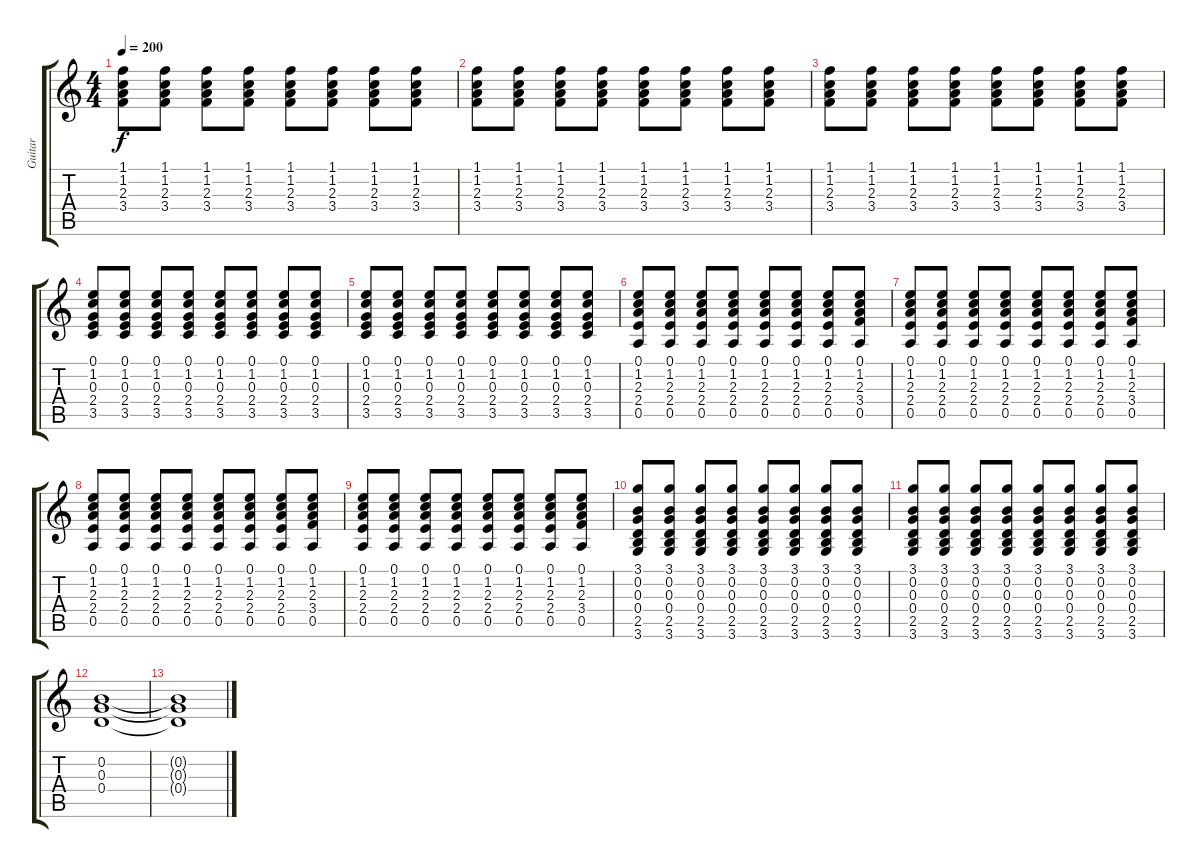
\track ("Guitar" "Guitar") {instrument electricguitarjazz}
\staff {score tabs}
\tuning (E4 B3 G3 D3 A2 E2) {hide}
\ts (4 4)
\tempo 200
\clef g2
\ks c
(1.1 1.2 2.3 3.4).8{dy f} (1.1 1.2 2.3 3.4).8 (1.1 1.2 2.3 3.4).8 (1.1 1.2 2.3 3.4).8 (1.1 1.2 2.3 3.4).8 (1.1 1.2 2.3 3.4).8 (1.1 1.2 2.3 3.4).8 (1.1 1.2 2.3 3.4).8 |
(1.1 1.2 2.3 3.4).8 (1.1 1.2 2.3 3.4).8 (1.1 1.2 2.3 3.4).8 (1.1 1.2 2.3 3.4).8 (1.1 1.2 2.3 3.4).8 (1.1 1.2 2.3 3.4).8 (1.1 1.2 2.3 3.4).8 (1.1 1.2 2.3 3.4).8 |
(1.1 1.2 2.3 3.4).8 (1.1 1.2 2.3 3.4).8 (1.1 1.2 2.3 3.4).8 (1.1 1.2 2.3 3.4).8 (1.1 1.2 2.3 3.4).8 (1.1 1.2 2.3 3.4).8 (1.1 1.2 2.3 3.4).8 (1.1 1.2 2.3 3.4).8 |
(0.1 1.2 0.3 2.4 3.5).8 (0.1 1.2 0.3 2.4 3.5).8 (0.1 1.2 0.3 2.4 3.5).8 (0.1 1.2 0.3 2.4 3.5).8 (0.1 1.2 0.3 2.4 3.5).8 (0.1 1.2 0.3 2.4 3.5).8 (0.1 1.2 0.3 2.4 3.5).8 (0.1 1.2 0.3 2.4 3.5).8 |
(0.1 1.2 0.3 2.4 3.5).8 (0.1 1.2 0.3 2.4 3.5).8 (0.1 1.2 0.3 2.4 3.5).8 (0.1 1.2 0.3 2.4 3.5).8 (0.1 1.2 0.3 2.4 3.5).8 (0.1 1.2 0.3 2.4 3.5).8 (0.1 1.2 0.3 2.4 3.5).8 (0.1 1.2 0.3 2.4 3.5).8 |
(0.1 1.2 2.3 2.4 0.5).8 (0.1 1.2 2.3 2.4 0.5).8 (0.1 1.2 2.3 2.4 0.5).8 (0.1 1.2 2.3 2.4 0.5).8 (0.1 1.2 2.3 2.4 0.5).8 (0.1 1.2 2.3 2.4 0.5).8 (0.1 1.2 2.3 2.4 0.5).8 (0.1 1.2 2.3 3.4 0.5).8 |
(0.1 1.2 2.3 2.4 0.5).8 (0.1 1.2 2.3 2.4 0.5).8 (0.1 1.2 2.3 2.4 0.5).8 (0.1 1.2 2.3 2.4 0.5).8 (0.1 1.2 2.3 2.4 0.5).8 (0.1 1.2 2.3 2.4 0.5).8 (0.1 1.2 2.3 2.4 0.5).8 (0.1 1.2 2.3 3.4 0.5).8 |
(0.1 1.2 2.3 2.4 0.5).8 (0.1 1.2 2.3 2.4 0.5).8 (0.1 1.2 2.3 2.4 0.5).8 (0.1 1.2 2.3 2.4 0.5).8 (0.1 1.2 2.3 2.4 0.5).8 (0.1 1.2 2.3 2.4 0.5).8 (0.1 1.2 2.3 2.4 0.5).8 (0.1 1.2 2.3 3.4 0.5).8 |
(0.1 1.2 2.3 2.4 0.5).8 (0.1 1.2 2.3 2.4 0.5).8 (0.1 1.2 2.3 2.4 0.5).8 (0.1 1.2 2.3 2.4 0.5).8 (0.1 1.2 2.3 2.4 0.5).8 (0.1 1.2 2.3 2.4 0.5).8 (0.1 1.2 2.3 2.4 0.5).8 (0.1 1.2 2.3 3.4 0.5).8 |
(3.1 0.2 0.3 0.4 2.5 3.6).8 (3.1 0.2 0.3 0.4 2.5 3.6).8 (3.1 0.2 0.3 0.4 2.5 3.6).8 (3.1 0.2 0.3 0.4 2.5 3.6).8 (3.1 0.2 0.3 0.4 2.5 3.6).8 (3.1 0.2 0.3 0.4 2.5 3.6).8 (3.1 0.2 0.3 0.4 2.5 3.6).8 (3.1 0.2 0.3 0.4 2.5 3.6).8 |
(3.1 0.2 0.3 0.4 2.5 3.6).8 (3.1 0.2 0.3 0.4 2.5 3.6).8 (3.1 0.2 0.3 0.4 2.5 3.6).8 (3.1 0.2 0.3 0.4 2.5 3.6).8 (3.1 0.2 0.3 0.4 2.5 3.6).8 (3.1 0.2 0.3 0.4 2.5 3.6).8 (3.1 0.2 0.3 0.4 2.5 3.6).8 (3.1 0.2 0.3 0.4 2.5 3.6).8 |
(0.2 0.3 0.4).1 |
(0.2{t} 0.3{t} 0.4{t}).1
